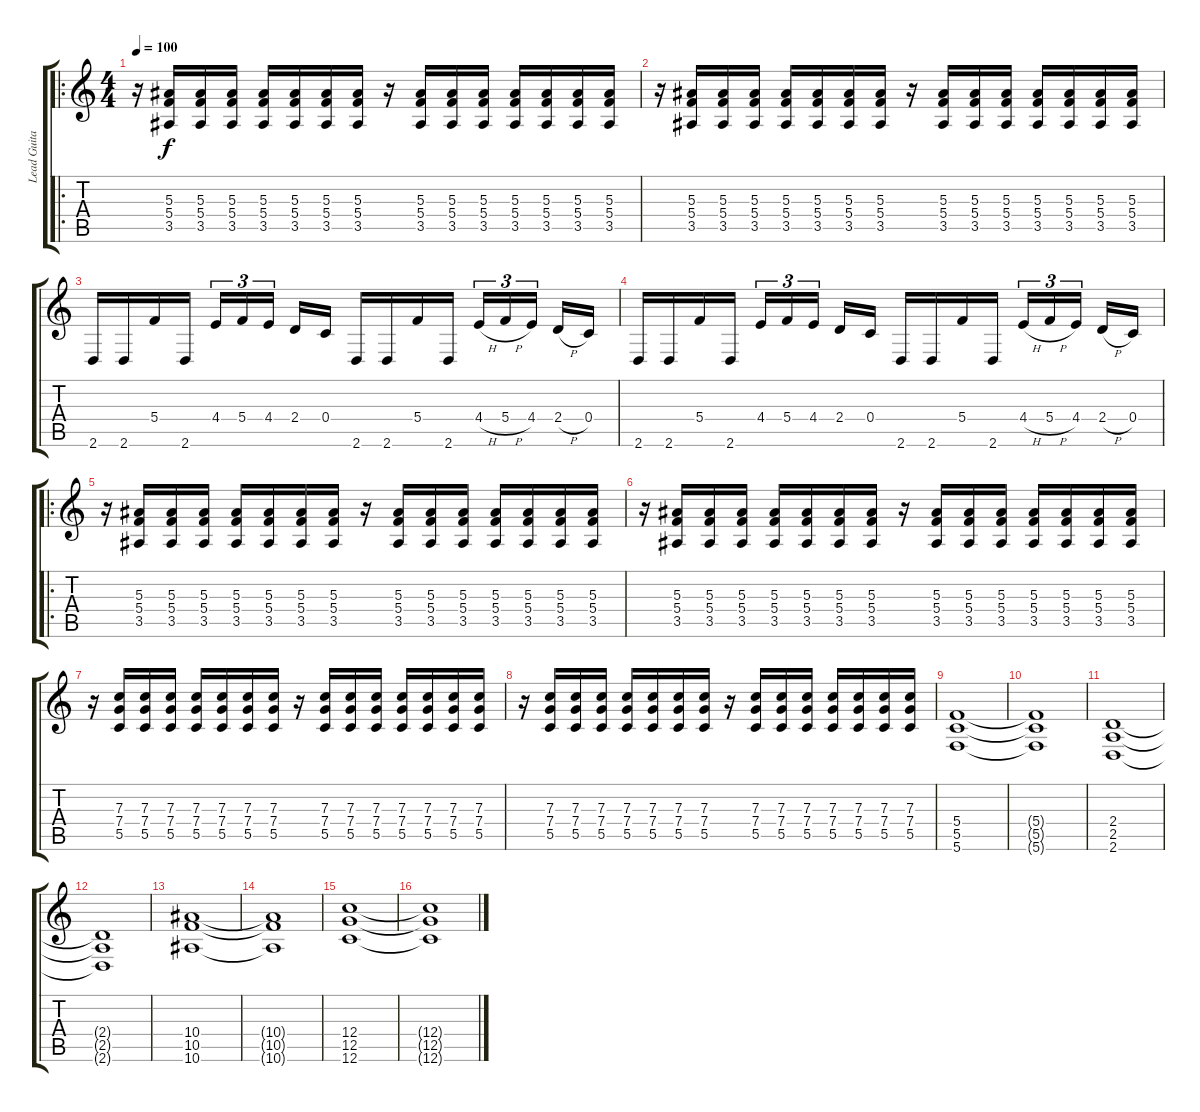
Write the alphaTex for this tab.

\track ("Lead Guitar - Bryan Monte Money" "Lead Guita") {instrument overdrivenguitar}
\staff {score tabs}
\tuning (D4 A3 F3 C3 G2 C2) {hide}
\ro
\ts (4 4)
\tempo 100
\clef g2
\ks c
r.16{dy f} (5.3 5.4 3.5).16 (5.3 5.4 3.5).16 (5.3 5.4 3.5).16 (5.3 5.4 3.5).16 (5.3 5.4 3.5).16 (5.3 5.4 3.5).16 (5.3 5.4 3.5).16 r.16 (5.3 5.4 3.5).16 (5.3 5.4 3.5).16 (5.3 5.4 3.5).16 (5.3 5.4 3.5).16 (5.3 5.4 3.5).16 (5.3 5.4 3.5).16 (5.3 5.4 3.5).16 |
r.16 (5.3 5.4 3.5).16 (5.3 5.4 3.5).16 (5.3 5.4 3.5).16 (5.3 5.4 3.5).16 (5.3 5.4 3.5).16 (5.3 5.4 3.5).16 (5.3 5.4 3.5).16 r.16 (5.3 5.4 3.5).16 (5.3 5.4 3.5).16 (5.3 5.4 3.5).16 (5.3 5.4 3.5).16 (5.3 5.4 3.5).16 (5.3 5.4 3.5).16 (5.3 5.4 3.5).16 |
2.6.16 2.6.16 5.4.16 2.6.16 4.4.16{tu (3 2)} 5.4.16{tu (3 2)} 4.4.16{tu (3 2)} 2.4.16 0.4.16 2.6.16 2.6.16 5.4.16 2.6.16 4.4{h}.16{tu (3 2)} 5.4{h}.16{tu (3 2)} 4.4.16{tu (3 2)} 2.4{h}.16 0.4.16 |
2.6.16 2.6.16 5.4.16 2.6.16 4.4.16{tu (3 2)} 5.4.16{tu (3 2)} 4.4.16{tu (3 2)} 2.4.16 0.4.16 2.6.16 2.6.16 5.4.16 2.6.16 4.4{h}.16{tu (3 2)} 5.4{h}.16{tu (3 2)} 4.4.16{tu (3 2)} 2.4{h}.16 0.4.16 |
\ro
r.16 (5.3 5.4 3.5).16 (5.3 5.4 3.5).16 (5.3 5.4 3.5).16 (5.3 5.4 3.5).16 (5.3 5.4 3.5).16 (5.3 5.4 3.5).16 (5.3 5.4 3.5).16 r.16 (5.3 5.4 3.5).16 (5.3 5.4 3.5).16 (5.3 5.4 3.5).16 (5.3 5.4 3.5).16 (5.3 5.4 3.5).16 (5.3 5.4 3.5).16 (5.3 5.4 3.5).16 |
r.16 (5.3 5.4 3.5).16 (5.3 5.4 3.5).16 (5.3 5.4 3.5).16 (5.3 5.4 3.5).16 (5.3 5.4 3.5).16 (5.3 5.4 3.5).16 (5.3 5.4 3.5).16 r.16 (5.3 5.4 3.5).16 (5.3 5.4 3.5).16 (5.3 5.4 3.5).16 (5.3 5.4 3.5).16 (5.3 5.4 3.5).16 (5.3 5.4 3.5).16 (5.3 5.4 3.5).16 |
r.16 (7.3 7.4 5.5).16 (7.3 7.4 5.5).16 (7.3 7.4 5.5).16 (7.3 7.4 5.5).16 (7.3 7.4 5.5).16 (7.3 7.4 5.5).16 (7.3 7.4 5.5).16 r.16 (7.3 7.4 5.5).16 (7.3 7.4 5.5).16 (7.3 7.4 5.5).16 (7.3 7.4 5.5).16 (7.3 7.4 5.5).16 (7.3 7.4 5.5).16 (7.3 7.4 5.5).16 |
r.16 (7.3 7.4 5.5).16 (7.3 7.4 5.5).16 (7.3 7.4 5.5).16 (7.3 7.4 5.5).16 (7.3 7.4 5.5).16 (7.3 7.4 5.5).16 (7.3 7.4 5.5).16 r.16 (7.3 7.4 5.5).16 (7.3 7.4 5.5).16 (7.3 7.4 5.5).16 (7.3 7.4 5.5).16 (7.3 7.4 5.5).16 (7.3 7.4 5.5).16 (7.3 7.4 5.5).16 |
(5.4 5.5 5.6).1 |
(5.4{t} 5.5{t} 5.6{t}).1 |
(2.4 2.5 2.6).1 |
(2.4{t} 2.5{t} 2.6{t}).1 |
(10.4 10.5 10.6).1 |
(10.4{t} 10.5{t} 10.6{t}).1 |
(12.4 12.5 12.6).1 |
(12.4{t} 12.5{t} 12.6{t}).1
